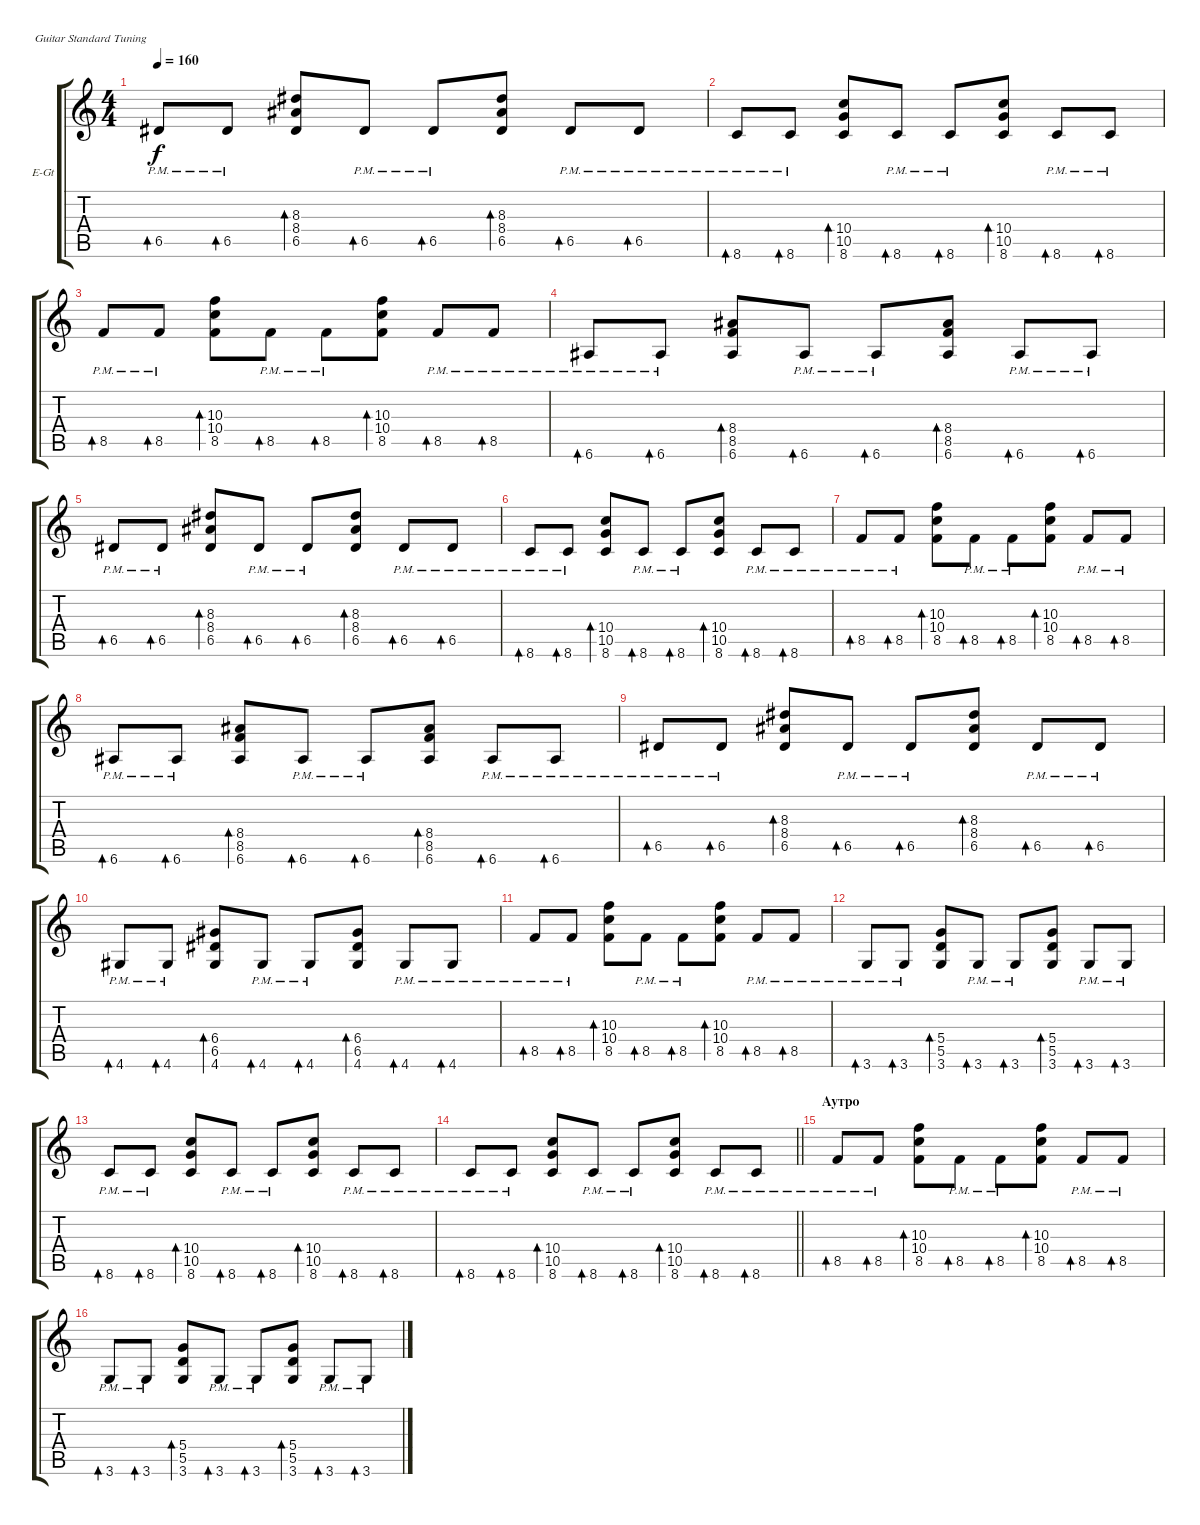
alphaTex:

\bracketExtendMode groupsimilarinstruments
\firstSystemTrackNameOrientation horizontal
\otherSystemsTrackNameOrientation horizontal
\track ("Гитара VI" "E-Gt") {instrument overdrivenguitar}
\staff {score tabs}
\tuning (E4 B3 G3 D3 A2 E2)
\ts (4 4)
\tempo 160
\clef g2
\ks c
6.5{pm}.8{bd 60 dy f} 6.5{pm}.8{bd 60} (8.3 8.4 6.5).8{bd 60} 6.5{pm}.8{bd 60} 6.5{pm}.8{bd 60} (8.3 8.4 6.5).8{bd 60} 6.5{pm}.8{bd 60} 6.5{pm}.8{bd 60} |
8.6{pm}.8{bd 60} 8.6{pm}.8{bd 60} (10.4 10.5 8.6).8{bd 60} 8.6{pm}.8{bd 60} 8.6{pm}.8{bd 60} (10.4 10.5 8.6).8{bd 60} 8.6{pm}.8{bd 60} 8.6{pm}.8{bd 60} |
8.5{pm}.8{bd 60} 8.5{pm}.8{bd 60} (10.3 10.4 8.5).8{bd 60} 8.5{pm}.8{bd 60} 8.5{pm}.8{bd 60} (10.3 10.4 8.5).8{bd 60} 8.5{pm}.8{bd 60} 8.5{pm}.8{bd 60} |
6.6{pm}.8{bd 60} 6.6{pm}.8{bd 60} (8.4 8.5 6.6).8{bd 60} 6.6{pm}.8{bd 60} 6.6{pm}.8{bd 60} (8.4 8.5 6.6).8{bd 60} 6.6{pm}.8{bd 60} 6.6{pm}.8{bd 60} |
6.5{pm}.8{bd 60} 6.5{pm}.8{bd 60} (8.3 8.4 6.5).8{bd 60} 6.5{pm}.8{bd 60} 6.5{pm}.8{bd 60} (8.3 8.4 6.5).8{bd 60} 6.5{pm}.8{bd 60} 6.5{pm}.8{bd 60} |
8.6{pm}.8{bd 60} 8.6{pm}.8{bd 60} (10.4 10.5 8.6).8{bd 60} 8.6{pm}.8{bd 60} 8.6{pm}.8{bd 60} (10.4 10.5 8.6).8{bd 60} 8.6{pm}.8{bd 60} 8.6{pm}.8{bd 60} |
8.5{pm}.8{bd 60} 8.5{pm}.8{bd 60} (10.3 10.4 8.5).8{bd 60} 8.5{pm}.8{bd 60} 8.5{pm}.8{bd 60} (10.3 10.4 8.5).8{bd 60} 8.5{pm}.8{bd 60} 8.5{pm}.8{bd 60} |
6.6{pm}.8{bd 60} 6.6{pm}.8{bd 60} (8.4 8.5 6.6).8{bd 60} 6.6{pm}.8{bd 60} 6.6{pm}.8{bd 60} (8.4 8.5 6.6).8{bd 60} 6.6{pm}.8{bd 60} 6.6{pm}.8{bd 60} |
6.5{pm}.8{bd 60} 6.5{pm}.8{bd 60} (8.3 8.4 6.5).8{bd 60} 6.5{pm}.8{bd 60} 6.5{pm}.8{bd 60} (8.3 8.4 6.5).8{bd 60} 6.5{pm}.8{bd 60} 6.5{pm}.8{bd 60} |
4.6{pm}.8{bd 60} 4.6{pm}.8{bd 60} (6.4 6.5 4.6).8{bd 60} 4.6{pm}.8{bd 60} 4.6{pm}.8{bd 60} (6.4 6.5 4.6).8{bd 60} 4.6{pm}.8{bd 60} 4.6{pm}.8{bd 60} |
8.5{pm}.8{bd 60} 8.5{pm}.8{bd 60} (10.3 10.4 8.5).8{bd 60} 8.5{pm}.8{bd 60} 8.5{pm}.8{bd 60} (10.3 10.4 8.5).8{bd 60} 8.5{pm}.8{bd 60} 8.5{pm}.8{bd 60} |
3.6{pm}.8{bd 60} 3.6{pm}.8{bd 60} (5.4 5.5 3.6).8{bd 60} 3.6{pm}.8{bd 60} 3.6{pm}.8{bd 60} (5.4 5.5 3.6).8{bd 60} 3.6{pm}.8{bd 60} 3.6{pm}.8{bd 60} |
8.6{pm}.8{bd 60} 8.6{pm}.8{bd 60} (10.4 10.5 8.6).8{bd 60} 8.6{pm}.8{bd 60} 8.6{pm}.8{bd 60} (10.4 10.5 8.6).8{bd 60} 8.6{pm}.8{bd 60} 8.6{pm}.8{bd 60} |
\barLineRight lightlight
8.6{pm}.8{bd 60} 8.6{pm}.8{bd 60} (10.4 10.5 8.6).8{bd 60} 8.6{pm}.8{bd 60} 8.6{pm}.8{bd 60} (10.4 10.5 8.6).8{bd 60} 8.6{pm}.8{bd 60} 8.6{pm}.8{bd 60} |
\section ("" "Аутро")
8.5{pm}.8{bd 60} 8.5{pm}.8{bd 60} (10.3 10.4 8.5).8{bd 60} 8.5{pm}.8{bd 60} 8.5{pm}.8{bd 60} (10.3 10.4 8.5).8{bd 60} 8.5{pm}.8{bd 60} 8.5{pm}.8{bd 60} |
3.6{pm}.8{bd 60} 3.6{pm}.8{bd 60} (5.4 5.5 3.6).8{bd 60} 3.6{pm}.8{bd 60} 3.6{pm}.8{bd 60} (5.4 5.5 3.6).8{bd 60} 3.6{pm}.8{bd 60} 3.6{pm}.8{bd 60}
